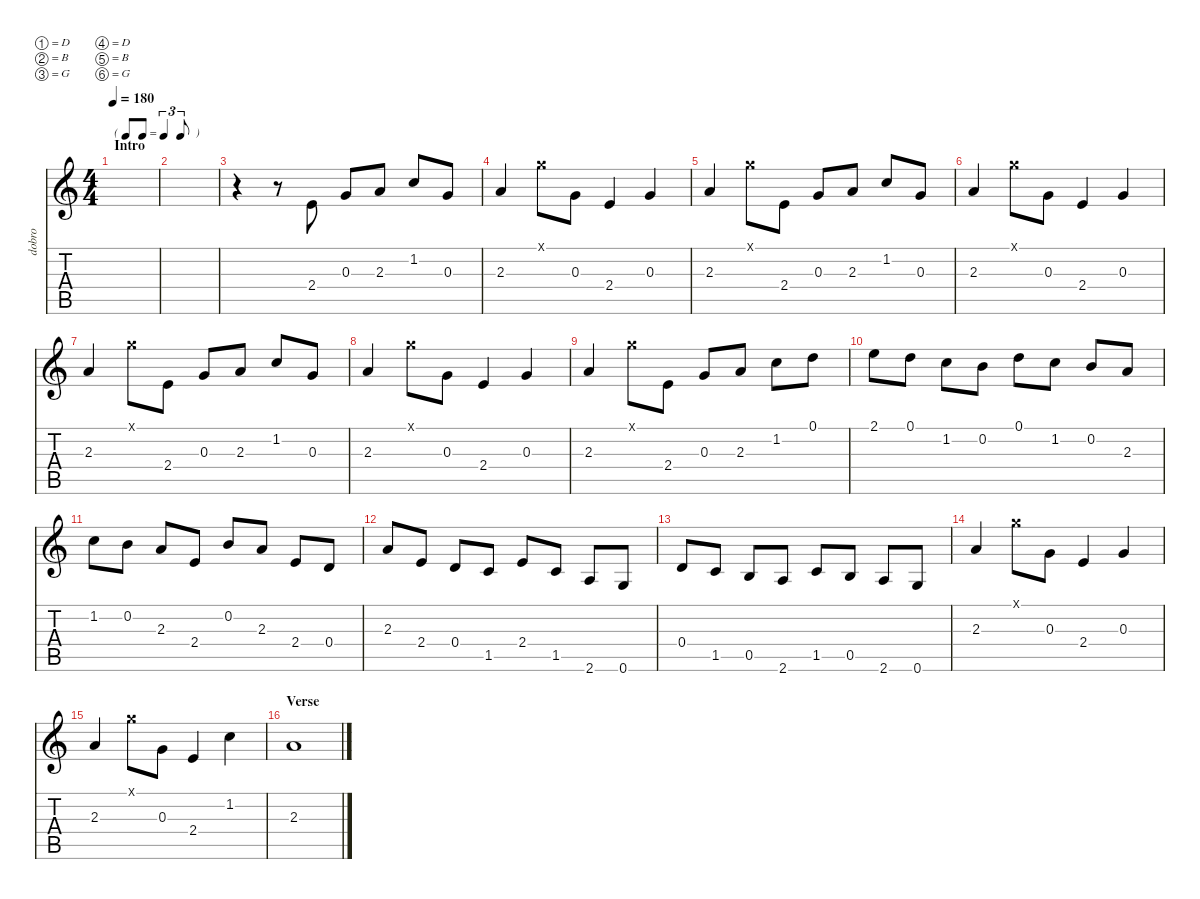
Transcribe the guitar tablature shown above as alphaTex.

\defaultSystemsLayout 4
\hideDynamics
\bracketExtendMode nobrackets
\track ("Dobro" "dobro") {instrument acousticguitarsteel}
\staff {score tabs}
\tuning (D4 B3 G3 D3 B2 G2)
\ts (4 4)
\tf triplet8th
\section ("" "Intro")
\tempo 180
\clef g2
\ks c
|
|
r.4{beam Down} r.8{beam Down} 2.4.8{beam Up} 0.3.8{beam Up} 2.3.8{beam Up} 1.2.8{beam Up} 0.3.8{beam Up} |
2.3.4{beam Up} 5.1{x}.8{beam Down} 0.3.8{beam Down} 2.4.4{beam Up} 0.3.4{beam Up} |
2.3.4{beam Up} 5.1{x}.8{beam Down} 2.4.8{beam Down} 0.3.8{beam Up} 2.3.8{beam Up} 1.2.8{beam Up} 0.3.8{beam Up} |
2.3.4{beam Up} 5.1{x}.8{beam Down} 0.3.8{beam Down} 2.4.4{beam Up} 0.3.4{beam Up} |
2.3.4{beam Up} 5.1{x}.8{beam Down} 2.4.8{beam Down} 0.3.8{beam Up} 2.3.8{beam Up} 1.2.8{beam Up} 0.3.8{beam Up} |
2.3.4{beam Up} 5.1{x}.8{beam Down} 0.3.8{beam Down} 2.4.4{beam Up} 0.3.4{beam Up} |
2.3.4{beam Up} 5.1{x}.8{beam Down} 2.4.8{beam Down} 0.3.8{beam Up} 2.3.8{beam Up} 1.2.8{beam Down} 0.1.8{beam Down} |
2.1.8{beam Down} 0.1.8{beam Down} 1.2.8{beam Down} 0.2.8{beam Down} 0.1.8{beam Down} 1.2.8{beam Down} 0.2.8{beam Up} 2.3.8{beam Up} |
1.2.8{beam Down} 0.2.8{beam Down} 2.3.8{beam Up} 2.4.8{beam Up} 0.2.8{beam Up} 2.3.8{beam Up} 2.4.8{beam Up} 0.4.8{beam Up} |
2.3.8{beam Up} 2.4.8{beam Up} 0.4.8{beam Up} 1.5.8{beam Up} 2.4.8{beam Up} 1.5.8{beam Up} 2.6.8{beam Up} 0.6.8{beam Up} |
0.4.8{beam Up} 1.5.8{beam Up} 0.5.8{beam Up} 2.6.8{beam Up} 1.5.8{beam Up} 0.5.8{beam Up} 2.6.8{beam Up} 0.6.8{beam Up} |
2.3.4{beam Up} 5.1{x}.8{beam Down} 0.3.8{beam Down} 2.4.4{beam Up} 0.3.4{beam Up} |
2.3.4{beam Up} 5.1{x}.8{beam Down} 0.3.8{beam Down} 2.4.4{beam Up} 1.2.4{beam Down} |
\section ("" "Verse")
2.3.1{beam Up}
